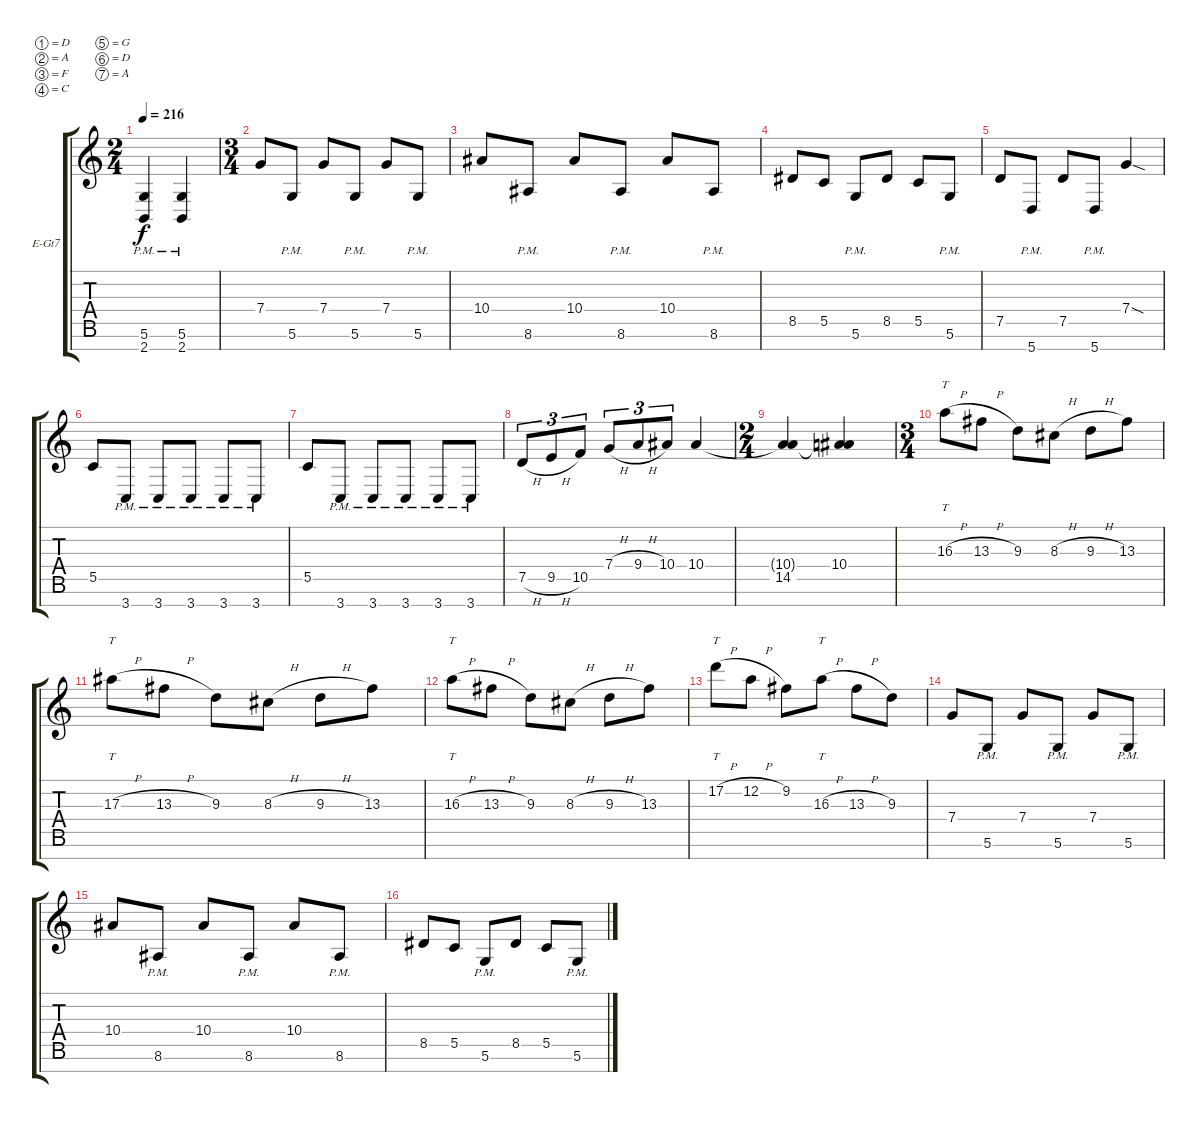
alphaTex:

\bracketExtendMode groupsimilarinstruments
\firstSystemTrackNameOrientation horizontal
\otherSystemsTrackNameOrientation horizontal
\track ("Kévin Chartré" "E-Gt7") {instrument distortionguitar}
\staff {score tabs}
\tuning (D4 A3 F3 C3 G2 D2 A1)
\ts (2 4)
\beaming (8 2 2)
\tempo 216
\clef g2
\ks c
(5.6{pm} 2.7{pm}).4{dy f} (5.6{pm} 2.7{pm}).4 |
\ts (3 4)
\beaming (8 2 2 2)
7.4.8 5.6{pm}.8 7.4.8 5.6{pm}.8 7.4.8 5.6{pm}.8 |
10.4.8 8.6{pm}.8 10.4.8 8.6{pm}.8 10.4.8 8.6{pm}.8 |
8.5.8 5.5.8 5.6{pm}.8 8.5.8 5.5.8 5.6{pm}.8 |
7.5.8 5.7{pm}.8 7.5.8 5.7{pm}.8 7.4{sod}.4 |
5.5.8 3.7{pm}.8 3.7{pm}.8 3.7{pm}.8 3.7{pm}.8 3.7{pm}.8 |
5.5.8 3.7{pm}.8 3.7{pm}.8 3.7{pm}.8 3.7{pm}.8 3.7{pm}.8 |
7.5{h}.8{tu (3 2)} 9.5{h}.8{tu (3 2)} 10.5.8{tu (3 2)} 7.4{h}.8{tu (3 2)} 9.4{h}.8{tu (3 2)} 10.4.8{tu (3 2)} 10.4.4 |
\ts (2 4)
\beaming (8 2 2)
(10.4{t} 14.5).4 (10.4 14.5{t}).4 |
\ts (3 4)
\beaming (8 2 2 2)
16.3{h}.8{tt} 13.3{h}.8 9.3.8 8.3{h}.8 9.3{h}.8 13.3.8 |
17.3{h}.8{tt} 13.3{h}.8 9.3.8 8.3{h}.8 9.3{h}.8 13.3.8 |
16.3{h}.8{tt} 13.3{h}.8 9.3.8 8.3{h}.8 9.3{h}.8 13.3.8 |
17.2{h}.8{tt} 12.2{h}.8 9.2.8 16.3{h}.8{tt} 13.3{h}.8 9.3.8 |
7.4.8 5.6{pm}.8 7.4.8 5.6{pm}.8 7.4.8 5.6{pm}.8 |
10.4.8 8.6{pm}.8 10.4.8 8.6{pm}.8 10.4.8 8.6{pm}.8 |
8.5.8 5.5.8 5.6{pm}.8 8.5.8 5.5.8 5.6{pm}.8
